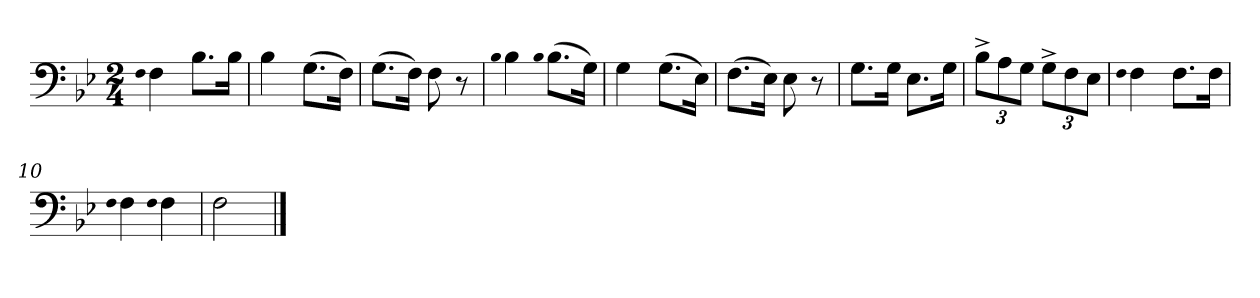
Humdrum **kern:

**kern
*part1
*staff1
*clefF4
*k[b-e-]
*M2/4
=1
qF
4F\
8.B-\L
16B-\Jk
=2
4B-\
(8.G\L
16F\Jk)
=3
(8.G\L
16F\Jk)
8F\
8r
=4
qB-
4B-\
qB-
(8.B-\L
16G\Jk)
=5
4G\
(8.G\L
16E-\Jk)
=6
(8.F\L
16E-\Jk)
8E-\
8r
=7
8.G\L
16G\Jk
8.E-\L
16G\Jk
=8
12B-^\L
12A\
12G\J
12G^\L
12F\
12E-\J
=9
qF
4F\
8.F\L
16F\Jk
=10
qF
4F\
qF
4F\
=11
2F\
==
*-
